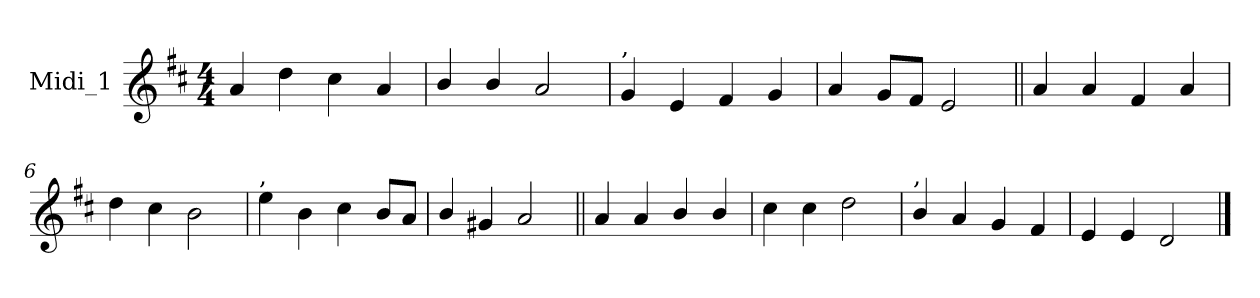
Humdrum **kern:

**kern
*part1
*staff1
*I"Midi_1
*clefG2
*k[f#c#]
*D:
*M4/4
=1
4a
4dd
4cc#
4a
=2
4b/
4b/
2a
=3
!LO:TX:a:t=,
4g
4e
4f#
4g
=4
4a
8gL
8f#J
2e
!!LO:LB:g=z
=5||
4a
4a
4f#
4a
=6
4dd
4cc#
2b
=7
!LO:TX:a:t=,
4ee
4b
4cc#
8bL
8aJ
=8
4b/
4g#X
2a
!!LO:LB:g=z
=9||
4a
4a
4b/
4b/
=10
4cc#
4cc#
2dd
=11
!LO:TX:a:t=,
4b/
4a
4g
4f#
=12
4e
4e
2d
==
*-
